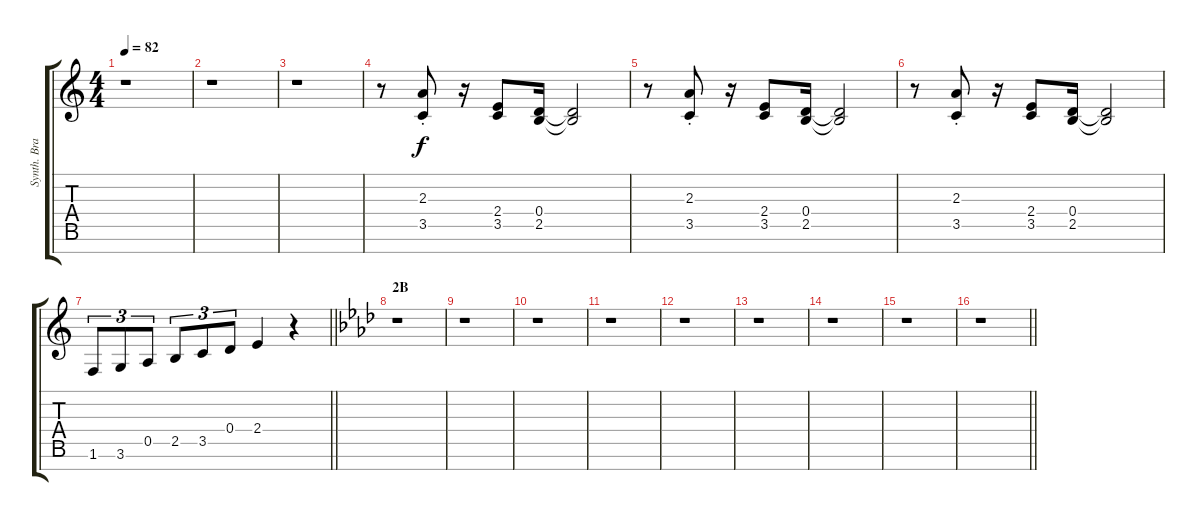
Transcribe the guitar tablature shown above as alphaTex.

\track ("Synth. Brass" "Synth. Bra") {instrument synthbrass1}
\staff {score tabs}
\tuning (E5 B4 G4 D4 A3 E3 B2) {hide}
\ts (4 4)
\tempo 82
\clef g2
\ks c
r.1{dy f} |
r.1 |
r.1 |
r.8 (2.3{st} 3.5{st}).8 r.16 (2.4 3.5).8 (0.4 2.5).16 (0.4{t} 2.5{t}).2 |
r.8 (2.3{st} 3.5{st}).8 r.16 (2.4 3.5).8 (0.4 2.5).16 (0.4{t} 2.5{t}).2 |
r.8 (2.3{st} 3.5{st}).8 r.16 (2.4 3.5).8 (0.4 2.5).16 (0.4{t} 2.5{t}).2 |
\barLineRight lightlight
1.6.8{tu (3 2)} 3.6.8{tu (3 2)} 0.5.8{tu (3 2)} 2.5.8{tu (3 2)} 3.5.8{tu (3 2)} 0.4.8{tu (3 2)} 2.4.4 r.4 |
\section ("" "2B")
\ks ab
r.1 |
r.1 |
r.1 |
r.1 |
r.1 |
r.1 |
r.1 |
r.1 |
\barLineRight lightlight
r.1
